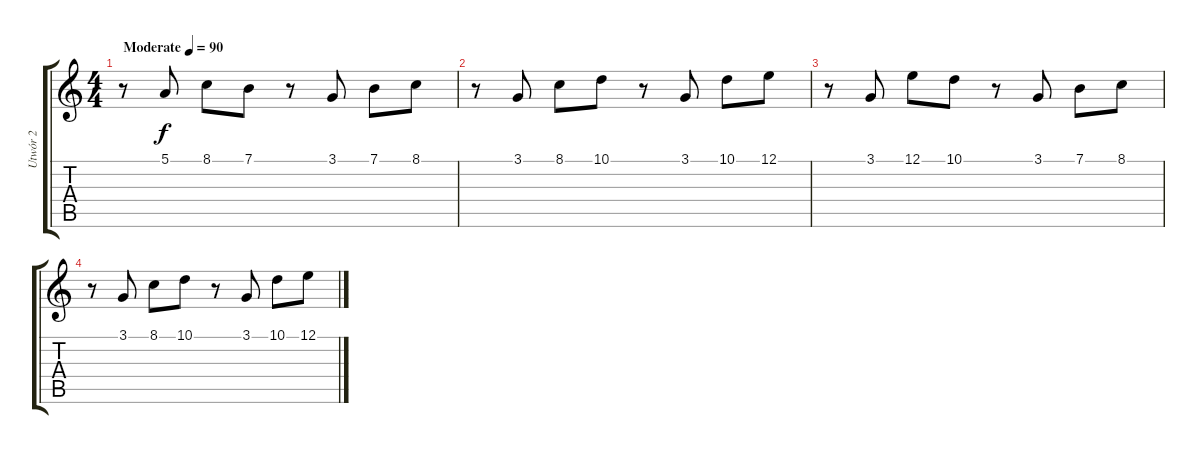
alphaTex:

\track ("Utwór 2" "Utwór 2") {instrument brightacousticpiano}
\staff {score tabs}
\tuning (E4 B3 G3 D3 A2 E2) {hide}
\ts (4 4)
\tempo (90 "Moderate")
\clef g2
\ks c
r.8{dy f instrument brightacousticpiano} 5.1.8 8.1.8 7.1.8 r.8 3.1.8 7.1.8 8.1.8 |
r.8 3.1.8 8.1.8 10.1.8 r.8 3.1.8 10.1.8 12.1.8 |
r.8 3.1.8 12.1.8 10.1.8 r.8 3.1.8 7.1.8 8.1.8 |
r.8 3.1.8 8.1.8 10.1.8 r.8 3.1.8 10.1.8 12.1.8
